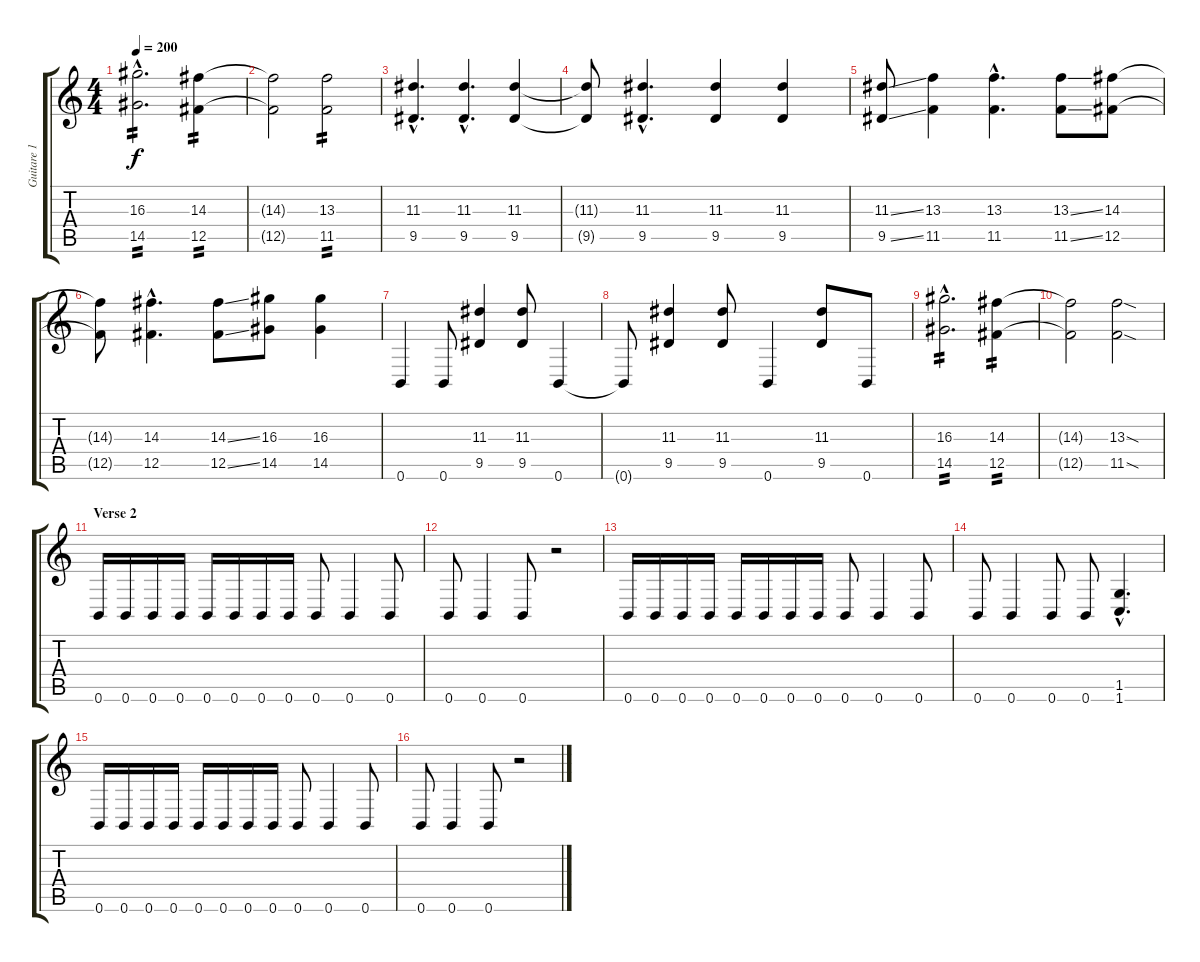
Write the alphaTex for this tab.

\track ("Guitare 1" "Guitare 1") {instrument distortionguitar}
\staff {score tabs}
\tuning (Db4 Ab3 E3 B2 Gb2 B1) {hide}
\ts (4 4)
\tempo 200
\clef g2
\ks c
(16.3{hac} 14.5{hac}).2{d tp 2 dy f} (14.3 12.5).4{tp 2} |
(14.3{t} 12.5{t}).2 (13.3 11.5).2{tp 2} |
(11.3{hac} 9.5{hac}).4{d} (11.3{hac} 9.5{hac}).4{d} (11.3 9.5).4 |
(11.3{t} 9.5{t}).8 (11.3{hac} 9.5{hac}).4{d} (11.3 9.5).4 (11.3 9.5).4 |
(11.3{ss} 9.5{ss}).8 (13.3 11.5).4 (13.3{hac} 11.5{hac}).4{d} (13.3{ss} 11.5{ss}).8 (14.3 12.5).8 |
(14.3{t} 12.5{t}).8 (14.3{hac} 12.5{hac}).4{d} (14.3{ss} 12.5{ss}).8 (16.3 14.5).8 (16.3 14.5).4 |
0.6.4 0.6.8 (11.3 9.5).4 (11.3 9.5).8 0.6.4 |
0.6{t}.8 (11.3 9.5).4 (11.3 9.5).8 0.6.4 (11.3 9.5).8 0.6.8 |
(16.3{hac} 14.5{hac}).2{d tp 2} (14.3 12.5).4{tp 2} |
(14.3{t} 12.5{t}).2 (13.3{sod} 11.5{sod}).2 |
\section ("" "Verse 2")
0.6.16 0.6.16 0.6.16 0.6.16 0.6.16 0.6.16 0.6.16 0.6.16 0.6.8 0.6.4 0.6.8 |
0.6.8 0.6.4 0.6.8 r.2 |
0.6.16 0.6.16 0.6.16 0.6.16 0.6.16 0.6.16 0.6.16 0.6.16 0.6.8 0.6.4 0.6.8 |
0.6.8 0.6.4 0.6.8 0.6.8 (1.5{hac} 1.6{hac}).4{d} |
0.6.16 0.6.16 0.6.16 0.6.16 0.6.16 0.6.16 0.6.16 0.6.16 0.6.8 0.6.4 0.6.8 |
0.6.8 0.6.4 0.6.8 r.2
